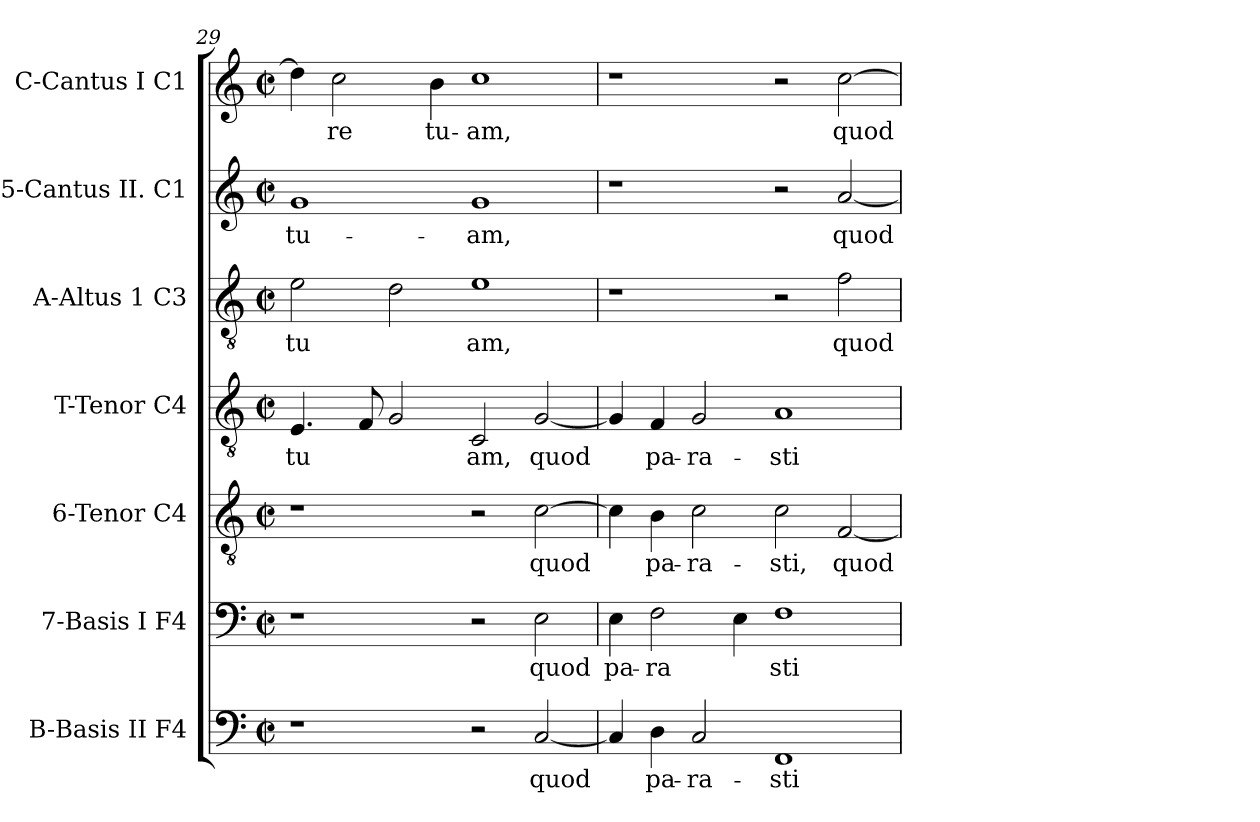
**kern	**text	**kern	**text	**kern	**text	**kern	**text	**kern	**text	**kern	**text	**kern	**text
*part7	*part7	*part6	*part6	*part5	*part5	*part4	*part4	*part3	*part3	*part2	*part2	*part1	*part1
*staff7	*staff7	*staff6	*staff6	*staff5	*staff5	*staff4	*staff4	*staff3	*staff3	*staff2	*staff2	*staff1	*staff1
*I"B-Basis II  F4	*	*I"7-Basis I  F4	*	*I"6-Tenor  C4	*	*I"T-Tenor  C4	*	*I"A-Altus 1  C3	*	*I"5-Cantus II.  C1	*	*I"C-Cantus I  C1	*
*I'B	*	*	*	*	*	*I'T	*	*I'A	*	*	*	*I'C	*
*clefF4	*	*clefF4	*	*clefGv2	*	*clefGv2	*	*clefGv2	*	*clefG2	*	*clefG2	*
*k[]	*	*k[]	*	*k[]	*	*k[]	*	*k[]	*	*k[]	*	*k[]	*
*C:	*	*C:	*	*C:	*	*C:	*	*C:	*	*C:	*	*C:	*
*M2/2	*	*M2/2	*	*M2/2	*	*M2/2	*	*M2/2	*	*M2/2	*	*M2/2	*
*met(c|)	*	*met(c|)	*	*met(c|)	*	*met(c|)	*	*met(c|)	*	*met(c|)	*	*met(c|)	*
=29	=29	=29	=29	=29	=29	=29	=29	=29	=29	=29	=29	=29	=29
!	!	!	!	!	!	!	!LO:LY:b:cj	!	!LO:LY:b:cj	!	!LO:LY:b:cj	!	!LO:LY:b:cj
1r	.	1r	.	1r	.	4.E/	tu-	2e\	tu-	1g	tu-	4dd\]	--
!	!	!	!	!	!	!	!	!	!	!	!	!	!LO:LY:b:cj
.	.	.	.	.	.	.	.	.	.	.	.	2cc\	-re
!	!	!	!	!	!	!	!LO:LY:b:cj	!	!	!	!	!	!
.	.	.	.	.	.	8F/	--	.	.	.	.	.	.
!	!	!	!	!	!	!	!LO:LY:b:cj	!	!LO:LY:b:cj	!	!	!	!
.	.	.	.	.	.	2G/	--	2d\	--	.	.	.	.
!	!	!	!	!	!	!	!	!	!	!	!	!	!LO:LY:b:cj
.	.	.	.	.	.	.	.	.	.	.	.	4b\	tu-
!	!	!	!	!	!	!	!LO:LY:b:cj	!	!LO:LY:b:cj	!	!LO:LY:b:cj	!	!LO:LY:b:cj
2r	.	2r	.	2r	.	2C/	-am,	1e	-am,	1g	-am,	1cc	-am,
!	!LO:LY:b:cj	!	!LO:LY:b:cj	!	!LO:LY:b:cj	!	!LO:LY:b:cj	!	!	!	!	!	!
[<2C/	quod	2E\	quod	[>2c\	quod	[<2G/	quod	.	.	.	.	.	.
=30	=30	=30	=30	=30	=30	=30	=30	=30	=30	=30	=30	=30	=30
!	!LO:LY:b:cj	!	!LO:LY:b:cj	!	!LO:LY:b:cj	!	!LO:LY:b:cj	!	!	!	!	!	!
4C/]	.	4E\	pa-	4c\]	.	4G/]	.	1r	.	1r	.	1r	.
!	!LO:LY:b:cj	!	!LO:LY:b:cj	!	!LO:LY:b:cj	!	!LO:LY:b:cj	!	!	!	!	!	!
4D\	pa-	2F\	-ra-	4B\	pa-	4F/	pa-	.	.	.	.	.	.
!	!LO:LY:b:cj	!	!	!	!LO:LY:b:cj	!	!LO:LY:b:cj	!	!	!	!	!	!
2C/	-ra-	.	.	2c\	-ra-	2G/	-ra-	.	.	.	.	.	.
!	!	!	!LO:LY:b:cj	!	!	!	!	!	!	!	!	!	!
.	.	4E\	--	.	.	.	.	.	.	.	.	.	.
!	!LO:LY:b:cj	!	!LO:LY:b:cj	!	!LO:LY:b:cj	!	!LO:LY:b:cj	!	!	!	!	!	!
1FF	-sti	1F	-sti	2c\	-sti,	1A	-sti	2r	.	2r	.	2r	.
!	!	!	!	!	!LO:LY:b:cj	!	!	!	!LO:LY:b:cj	!	!LO:LY:b:cj	!	!LO:LY:b:cj
.	.	.	.	[<2F/	quod	.	.	2f\	quod	[<2a/	quod	[>2cc\	quod
=	=	=	=	=	=	=	=	=	=	=	=	=	=
*-	*-	*-	*-	*-	*-	*-	*-	*-	*-	*-	*-	*-	*-
